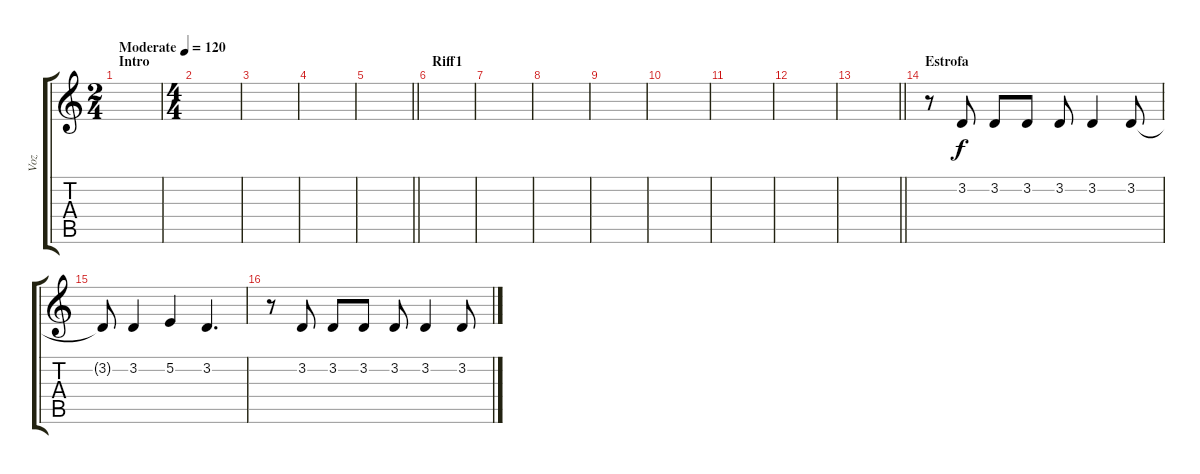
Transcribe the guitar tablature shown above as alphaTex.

\track ("Voz" "Voz") {instrument tenorsax}
\staff {score tabs}
\tuning (E4 B3 G3 D3 A2 E2) {hide}
\ts (2 4)
\section ("" "Intro")
\tempo (120 "Moderate")
\clef g2
\ks c
|
\ts (4 4)
|
|
|
\barLineRight lightlight
|
\section ("" "Riff1")
|
|
|
|
|
|
|
\barLineRight lightlight
|
\section ("" "Estrofa")
r.8 3.2.8 3.2.8 3.2.8 3.2.8 3.2.4 3.2.8 |
3.2{t}.8 3.2.4 5.2.4 3.2.4{d} |
r.8 3.2.8 3.2.8 3.2.8 3.2.8 3.2.4 3.2.8
